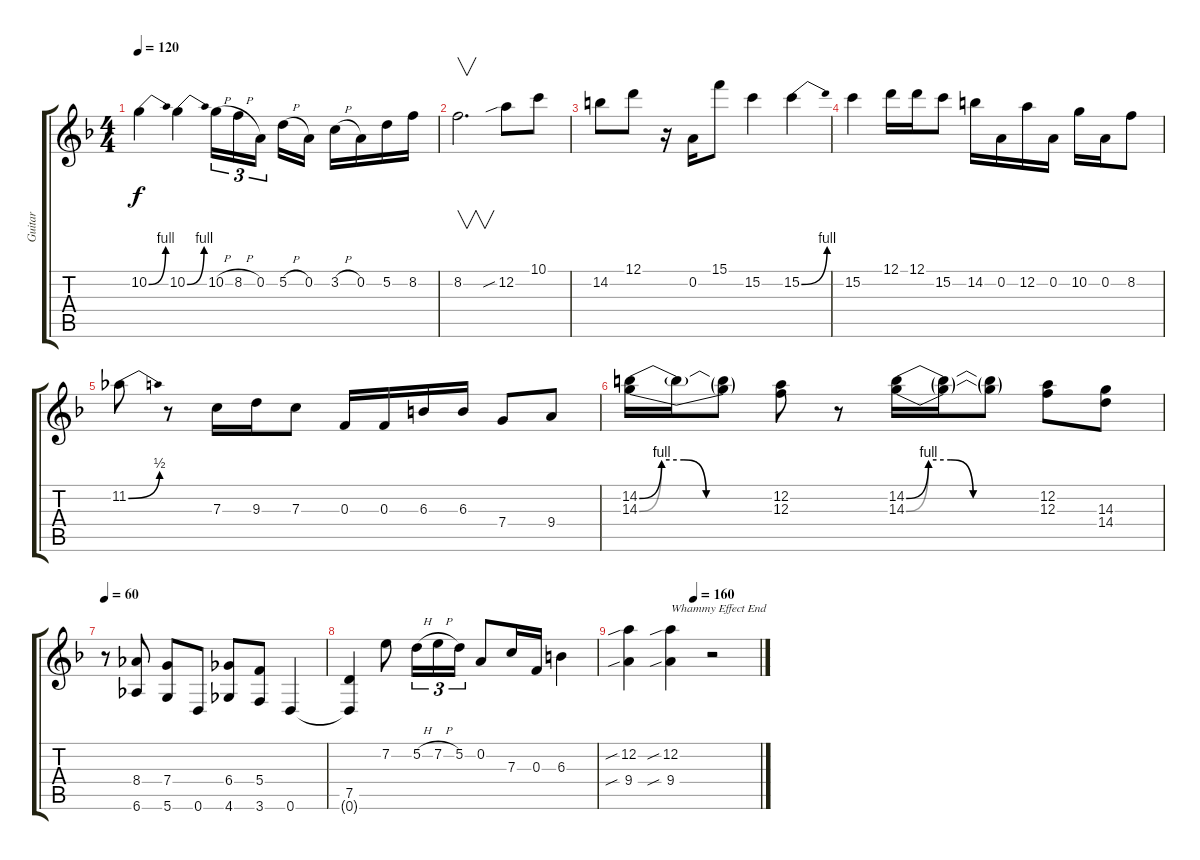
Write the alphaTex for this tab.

\track ("Guitar" "Guitar") {instrument electricguitarclean}
\staff {score tabs}
\tuning (D4 A3 F3 C3 G2 D2) {hide}
\ts (4 4)
\tempo 120
\clef g2
\ks f
10.2{be (bend 0 0 60 4)}.4{dy f} 10.2{be (bend 0 0 60 4)}.4 10.2{h}.16{tu (3 2)} 8.2{h}.16{tu (3 2)} 0.2.16{tu (3 2) beam splitsecondary} 5.2{h}.16 0.2.16 3.2{h}.16 0.2.16 5.2.16 8.2.16 |
8.2.2{v d} 12.2{sib}.8 10.1.8 |
14.2.8 12.1.8 r.16 0.2.16 15.1.8 15.2.4 15.2{be (bend 0 0 60 4)}.4 |
15.2.4 12.1.16 12.1.16 15.2.8 14.2.16 0.2.16 12.2.16 0.2.16 10.2.16 0.2.16 8.2.8 |
11.2{be (bend 0 0 60 2)}.8 r.8 7.3.16 9.3.16 7.3.8 0.3.16 0.3.16 6.3.16 6.3.16 7.4.8 9.4.8 |
(14.2{be (custom 0 0 10 4 20 4 30 0 60 0)} 14.3{be (custom 0 0 10 4 20 4 30 0 60 0)}).16 14.2{t}.16 (14.2{t} 14.3{t}).8 (12.2 12.3).8 r.8 (14.2{be (custom 0 0 10 4 20 4 30 0 60 0)} 14.3{be (custom 0 0 10 4 20 4 30 0 60 0)}).16 (14.2{t} 14.3{t}).16 (14.2{t} 14.3{t}).8 (12.2 12.3).8 (14.3 14.4).8 |
\tempo 60
r.8 (8.4 6.6).8 (7.4 5.6).8 0.6.8 (6.4 4.6).8 (5.4 3.6).8 0.6.4 |
(7.5 0.6{t}).4 7.2.8 5.2{h}.16{tu (3 2)} 7.2{h}.16{tu (3 2)} 5.2.16{tu (3 2)} 0.2.8 7.3.16 0.3.16 6.3.4 |
\tempo (160 0.5)
(12.2{sib} 9.4{sib}).4 (12.2{sib} 9.4{sib}).4{txt "Whammy Effect End"} r.2
